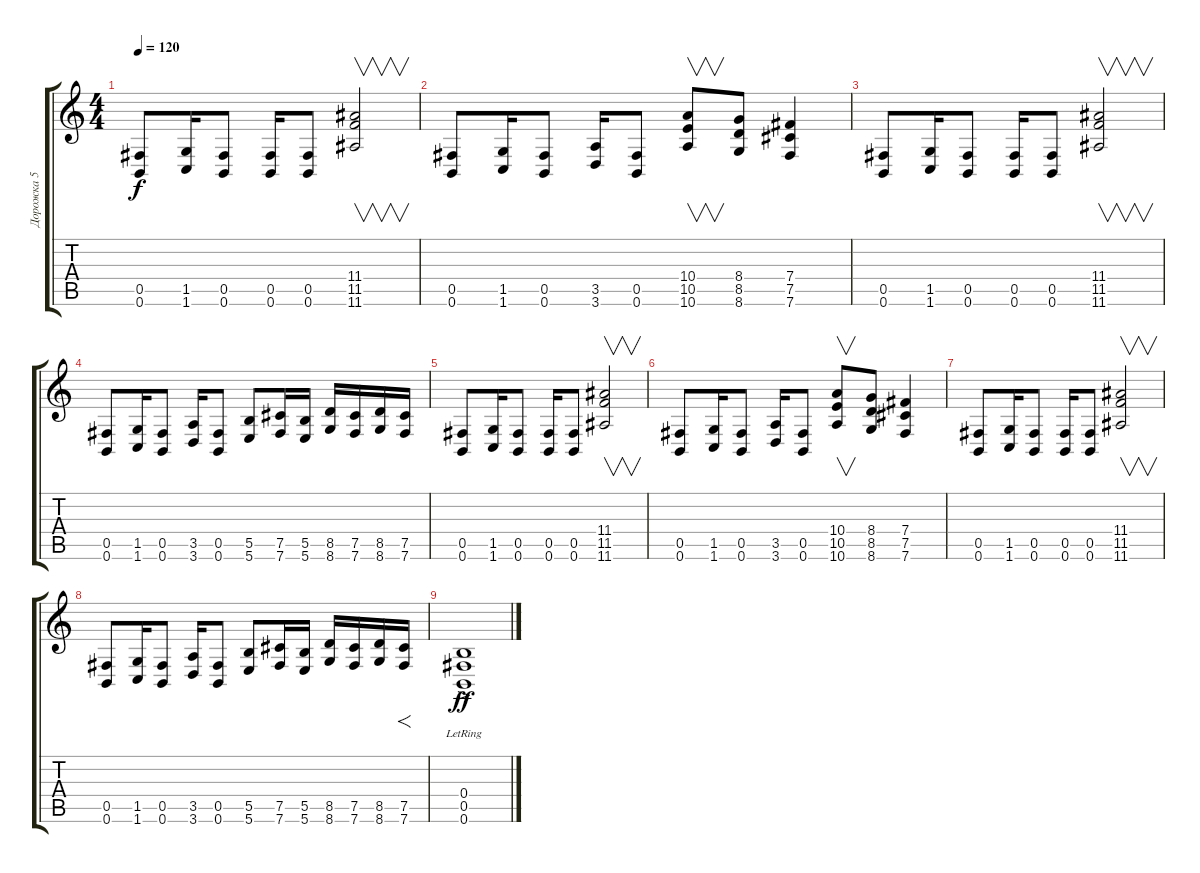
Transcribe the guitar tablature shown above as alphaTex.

\track ("Дорожка 5" "Дорожка 5") {instrument distortionguitar}
\staff {score tabs}
\tuning (Db4 Ab3 E3 B2 Gb2 B1) {hide}
\ts (4 4)
\tempo 120
\clef g2
\ks c
(0.5 0.6).8{dy f} (1.5 1.6).16 (0.5 0.6).8 (0.5 0.6).16 (0.5 0.6).8 (11.4 11.5 11.6).2{v} |
(0.5 0.6).8 (1.5 1.6).16 (0.5 0.6).8 (3.5 3.6).16 (0.5 0.6).8 (10.4 10.5 10.6).8{v} (8.4 8.5 8.6).8 (7.4 7.5 7.6).4 |
(0.5 0.6).8 (1.5 1.6).16 (0.5 0.6).8 (0.5 0.6).16 (0.5 0.6).8 (11.4 11.5 11.6).2{v} |
(0.5 0.6).8 (1.5 1.6).16 (0.5 0.6).8 (3.5 3.6).16 (0.5 0.6).8 (5.5 5.6).8 (7.5 7.6).16 (5.5 5.6).16 (8.5 8.6).16 (7.5 7.6).16 (8.5 8.6).16 (7.5 7.6).16 |
(0.5 0.6).8 (1.5 1.6).16 (0.5 0.6).8 (0.5 0.6).16 (0.5 0.6).8 (11.4 11.5 11.6).2{v} |
(0.5 0.6).8 (1.5 1.6).16 (0.5 0.6).8 (3.5 3.6).16 (0.5 0.6).8 (10.4 10.5 10.6).8{v} (8.4 8.5 8.6).8 (7.4 7.5 7.6).4 |
(0.5 0.6).8 (1.5 1.6).16 (0.5 0.6).8 (0.5 0.6).16 (0.5 0.6).8 (11.4 11.5 11.6).2{v} |
(0.5 0.6).8 (1.5 1.6).16 (0.5 0.6).8 (3.5 3.6).16 (0.5 0.6).8 (5.5 5.6).8 (7.5 7.6).16 (5.5 5.6).16 (8.5 8.6).16 (7.5 7.6).16 (8.5 8.6).16 (7.5 7.6).16{f} |
(0.4{ac lr} 0.5{ac lr} 0.6).1{dy ff}
